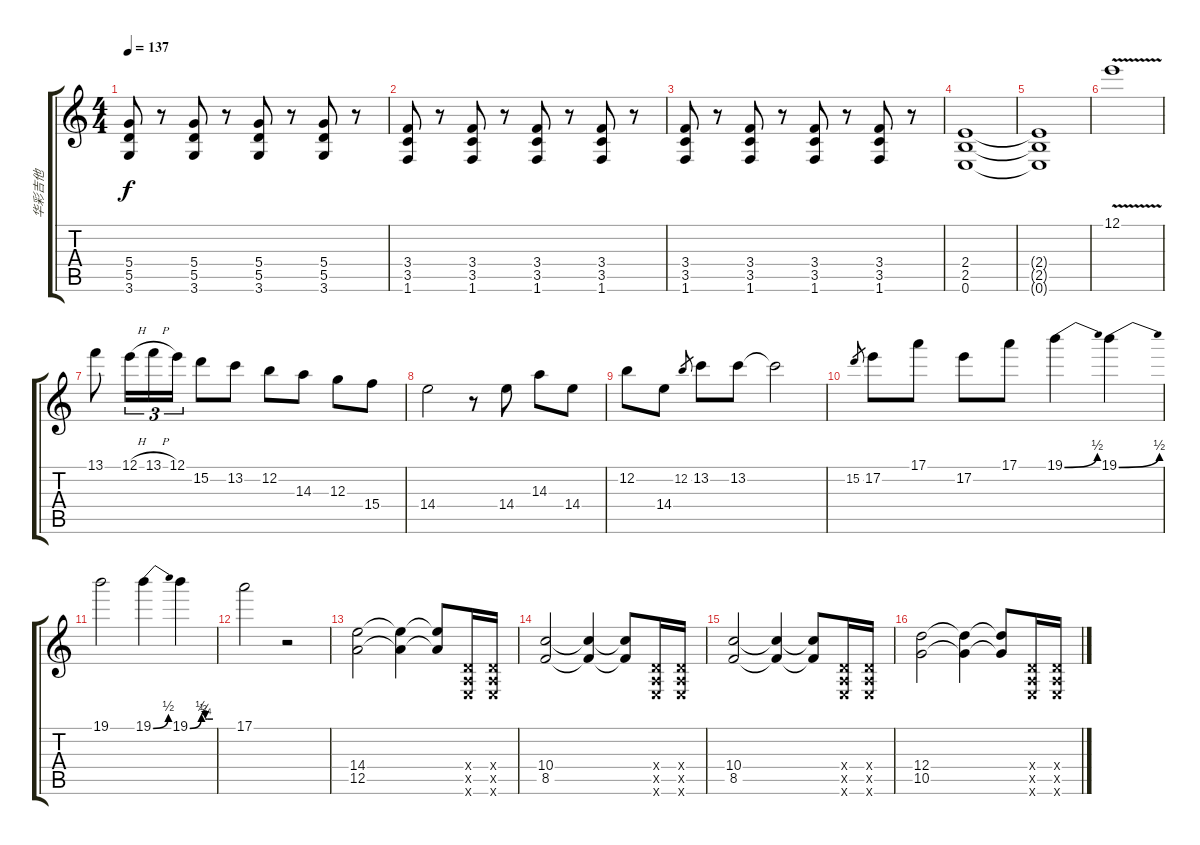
\track ("华彩吉他" "华彩吉他") {instrument distortionguitar}
\staff {score tabs}
\tuning (E4 B3 G3 D3 A2 E2) {hide}
\ts (4 4)
\tempo 137
\clef g2
\ks c
(5.4 5.5 3.6).8{dy f} r.8 (5.4 5.5 3.6).8 r.8 (5.4 5.5 3.6).8 r.8 (5.4 5.5 3.6).8 r.8 |
(3.4 3.5 1.6).8 r.8 (3.4 3.5 1.6).8 r.8 (3.4 3.5 1.6).8 r.8 (3.4 3.5 1.6).8 r.8 |
(3.4 3.5 1.6).8 r.8 (3.4 3.5 1.6).8 r.8 (3.4 3.5 1.6).8 r.8 (3.4 3.5 1.6).8 r.8 |
(2.4 2.5 0.6).1 |
(2.4{t} 2.5{t} 0.6{t}).1 |
12.1{v}.1{volume 12} |
13.1.8 12.1{h}.16{tu (3 2)} 13.1{h}.16{tu (3 2)} 12.1.16{tu (3 2)} 15.2.8 13.2.8 12.2.8 14.3.8 12.3.8 15.4.8 |
14.4.2 r.8 14.4.8 14.3.8 14.4.8 |
12.2.8 14.4.8 12.2.8{gr} 13.2.8 13.2.8 13.2{t}.2 |
15.2.8{gr} 17.2.8 17.1.8 17.2.8 17.1.8 19.1{be (bend 0 0 60 2)}.4 19.1{be (bend 0 0 60 2)}.4 |
19.1.2 19.1{be (bend 0 0 60 2)}.4 19.1{be (custom 0 0 30 2 40 1 45 1 60 1)}.4 |
17.1.2 r.2 |
(14.4 12.5).2{volume 11} (14.4{t} 12.5{t}).4 (14.4{t} 12.5{t}).8 (0.4{x} 0.5{x} 0.6{x}).16 (0.4{x} 0.5{x} 0.6{x}).16 |
(10.4 8.5).2 (10.4{t} 8.5{t}).4 (10.4{t} 8.5{t}).8 (0.4{x} 0.5{x} 0.6{x}).16 (0.4{x} 0.5{x} 0.6{x}).16 |
(10.4 8.5).2 (10.4{t} 8.5{t}).4 (10.4{t} 8.5{t}).8 (0.4{x} 0.5{x} 0.6{x}).16 (0.4{x} 0.5{x} 0.6{x}).16 |
(12.4 10.5).2 (12.4{t} 10.5{t}).4 (12.4{t} 10.5{t}).8 (0.4{x} 0.5{x} 0.6{x}).16 (0.4{x} 0.5{x} 0.6{x}).16
